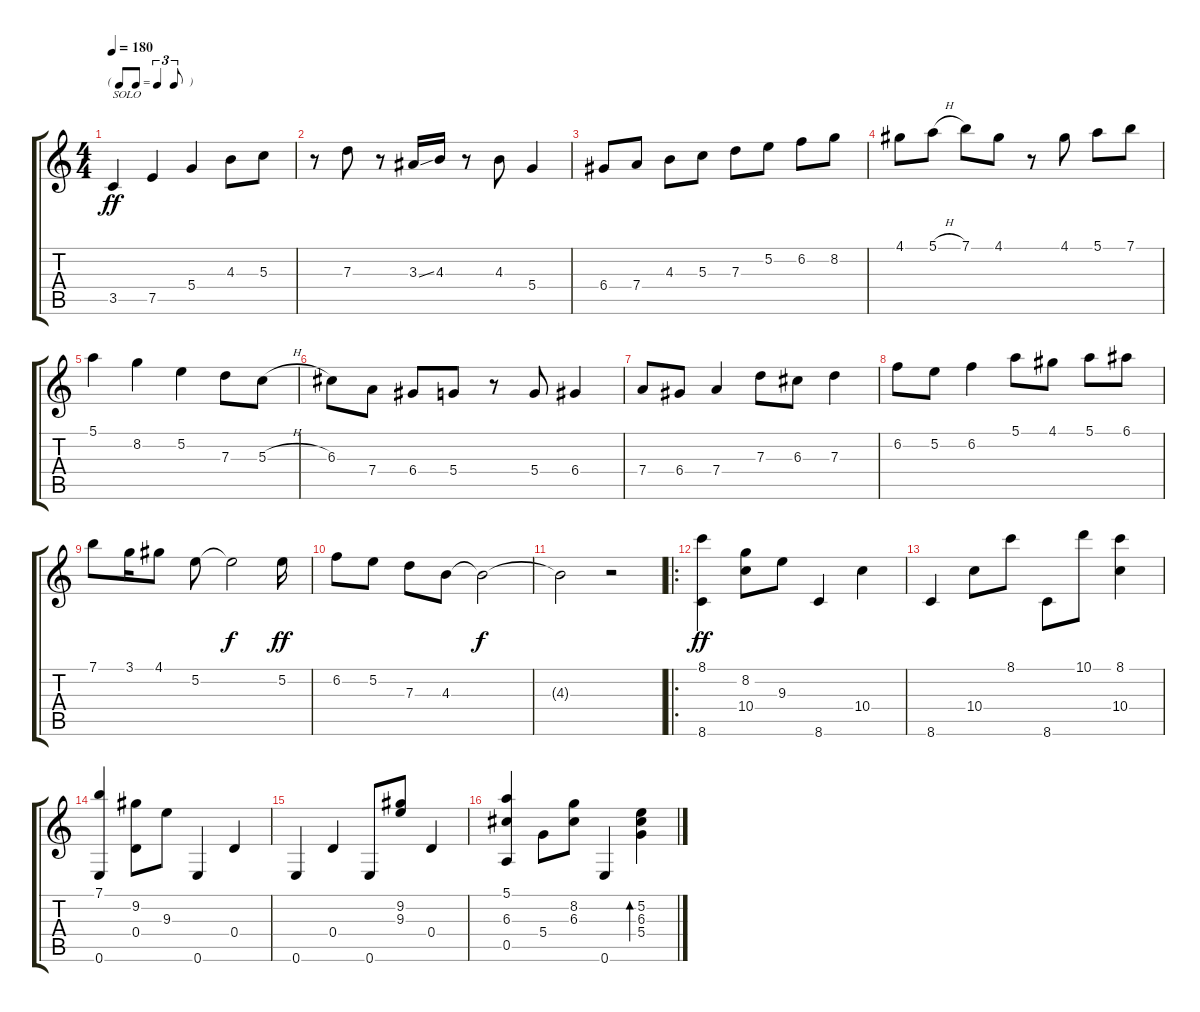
\track "" {instrument acousticguitarnylon}
\staff {score tabs}
\tuning (E4 B3 G3 D3 A2 E2) {hide}
\ts (4 4)
\tf triplet8th
\tempo 180
\clef g2
\ks c
3.5.4{txt "SOLO" dy ff instrument acousticguitarnylon} 7.5.4 5.4.4 4.3.8 5.3.8 |
r.8 7.3.8 r.8 3.3{ss}.16 4.3.16 r.8 4.3.8 5.4.4 |
6.4.8 7.4.8 4.3.8 5.3.8 7.3.8 5.2.8 6.2.8 8.2.8 |
4.1.8 5.1{h}.8 7.1.8 4.1.8 r.8 4.1.8 5.1.8 7.1.8 |
5.1.4 8.2.4 5.2.4 7.3.8 5.3{h}.8 |
6.3.8 7.4.8 6.4.8 5.4.8 r.8 5.4.8 6.4.4 |
7.4.8 6.4.8 7.4.4 7.3.8 6.3.8 7.3.4 |
6.2.8 5.2.8 6.2.4 5.1.8 4.1.8 5.1.8 6.1.8 |
7.1.8 3.1.16 4.1.8 5.2.8 5.2{t}.2{dy f} 5.2.16{dy ff} |
6.2.8 5.2.8 7.3.8 4.3.8 4.3{t}.2{dy f} |
4.3{t}.2 r.2 |
\ro
(8.1 8.6).4{dy ff} (8.2 10.4).8 9.3.8 8.6.4 10.4.4 |
8.6.4 10.4.8 8.1.8 8.6.8 10.1.8 (8.1 10.4).4 |
(7.1 0.6).4 (9.2 0.4).8 9.3.8 0.6.4 0.4.4 |
0.6.4 0.4.4 0.6.8 (9.2 9.3).8 0.4.4 |
(5.1 6.3 0.5).4 5.4.8 (8.2 6.3).8 0.6.4 (5.2 6.3 5.4).4{bd 120}
